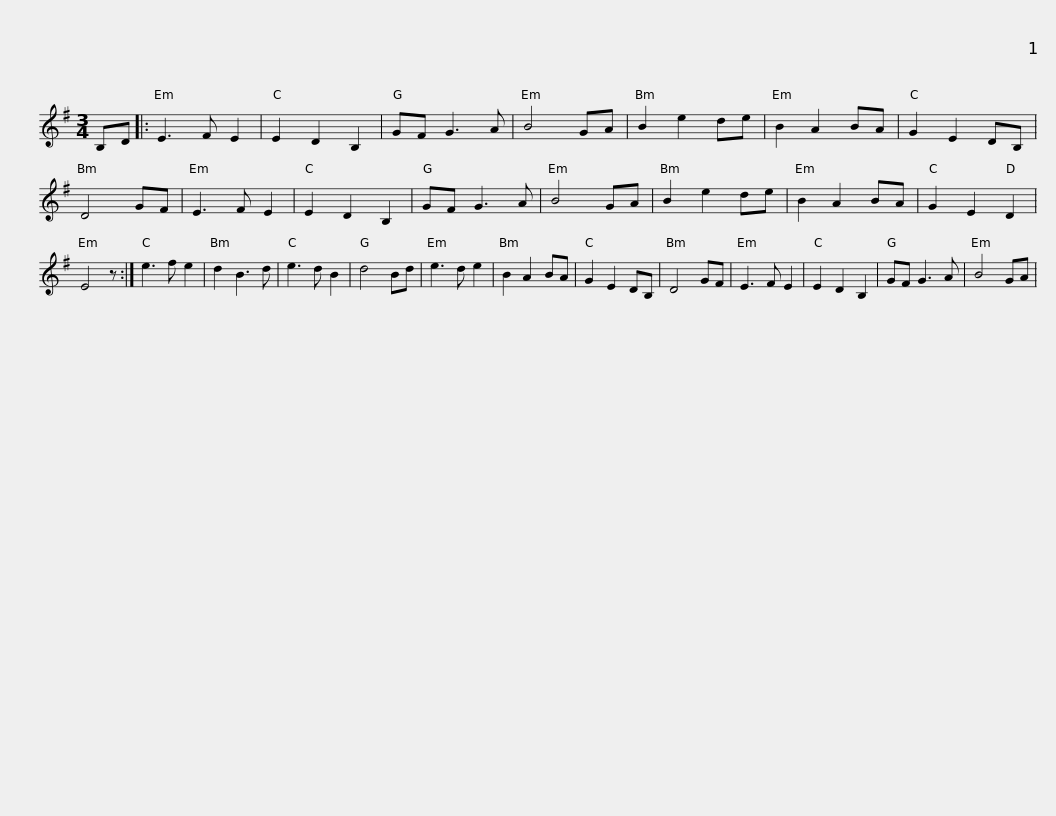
X:1
L:1/8
M:3/4
I:linebreak $
K:G
V:1 treble
V:1
 B,D |: E3 F E2 | E2 D2 B,2 | GF G3 A | B4 GA |$ %5
 B2 e2 de | B2 A2 BA | G2 E2 DB, | D4 GF |$ E3 F E2 | %10
 E2 D2 B,2 | GF G3 A | B4 GA |$ B2 e2 de | B2 A2 BA | %15
 G2 E2 D2 | E4 z :|$ e3 f e2 | d2 B3 d | e3 d B2 | %20
 d4 Bd |$ e3 d e2 | B2 A2 BA | G2 E2 DB, | D4 GF |$ %25
 E3 F E2 | E2 D2 B,2 | GF G3 A | B4 GA | %29
